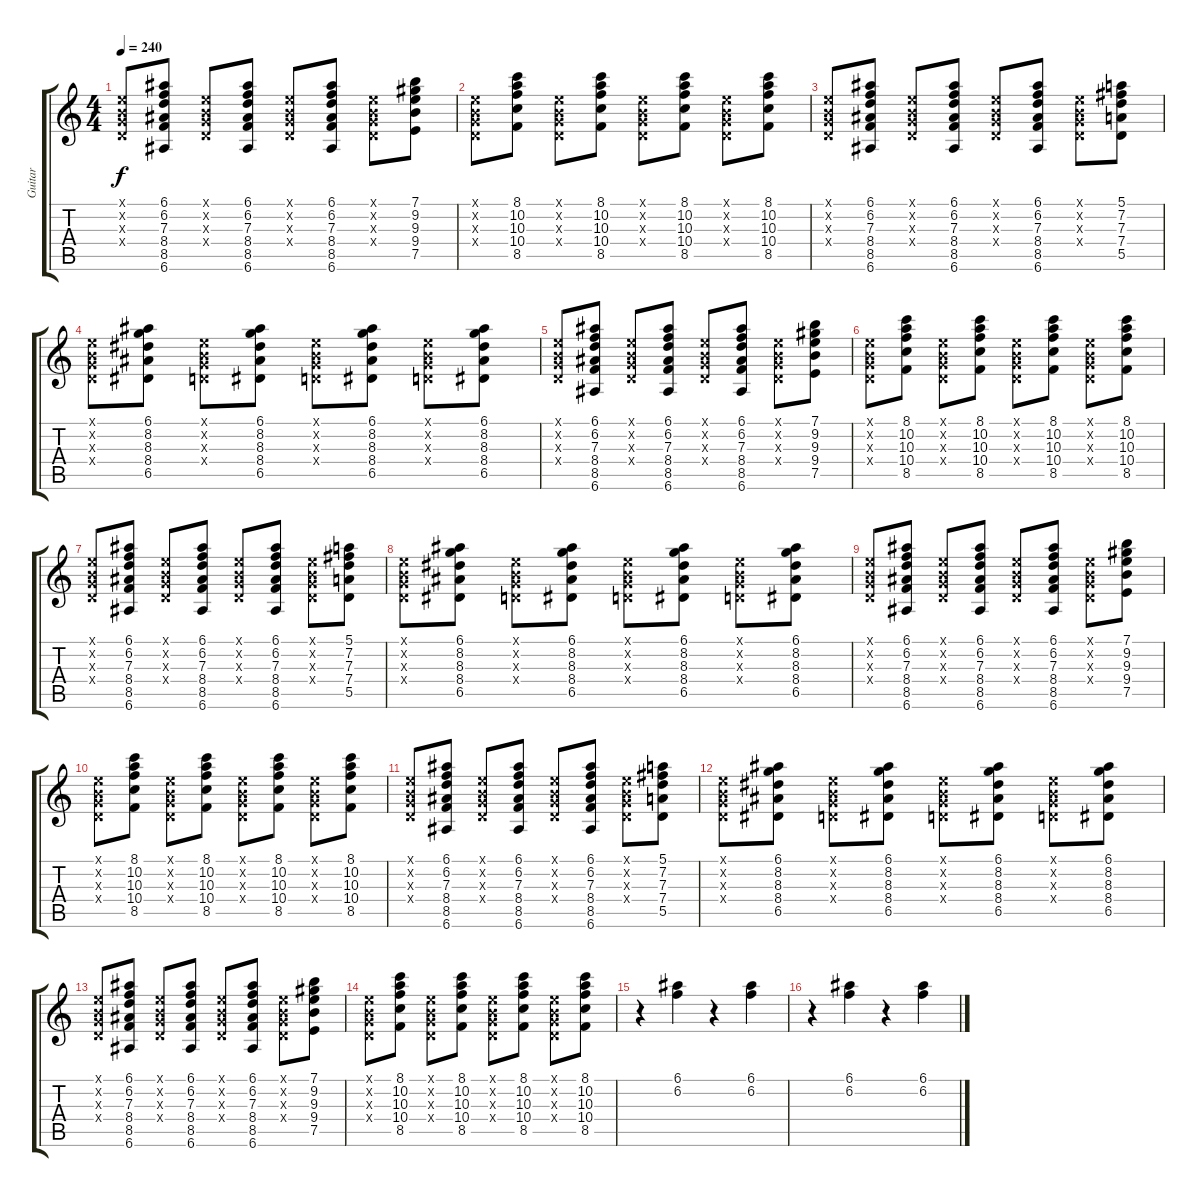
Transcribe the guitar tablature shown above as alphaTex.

\track ("Guitar" "Guitar") {instrument electricguitarclean}
\staff {score tabs}
\tuning (E4 B3 G3 D3 A2 E2) {hide}
\ts (4 4)
\tempo 240
\clef g2
\ks c
(0.1{x} 0.2{x} 0.3{x} 0.4{x}).8{dy f} (6.1 6.2 7.3 8.4 8.5 6.6).8 (0.1{x} 0.2{x} 0.3{x} 0.4{x}).8 (6.1 6.2 7.3 8.4 8.5 6.6).8 (0.1{x} 0.2{x} 0.3{x} 0.4{x}).8 (6.1 6.2 7.3 8.4 8.5 6.6).8 (0.1{x} 0.2{x} 0.3{x} 0.4{x}).8 (7.1 9.2 9.3 9.4 7.5).8 |
(0.1{x} 0.2{x} 0.3{x} 0.4{x}).8 (8.1 10.2 10.3 10.4 8.5).8 (0.1{x} 0.2{x} 0.3{x} 0.4{x}).8 (8.1 10.2 10.3 10.4 8.5).8 (0.1{x} 0.2{x} 0.3{x} 0.4{x}).8 (8.1 10.2 10.3 10.4 8.5).8 (0.1{x} 0.2{x} 0.3{x} 0.4{x}).8 (8.1 10.2 10.3 10.4 8.5).8 |
(0.1{x} 0.2{x} 0.3{x} 0.4{x}).8 (6.1 6.2 7.3 8.4 8.5 6.6).8 (0.1{x} 0.2{x} 0.3{x} 0.4{x}).8 (6.1 6.2 7.3 8.4 8.5 6.6).8 (0.1{x} 0.2{x} 0.3{x} 0.4{x}).8 (6.1 6.2 7.3 8.4 8.5 6.6).8 (0.1{x} 0.2{x} 0.3{x} 0.4{x}).8 (5.1 7.2 7.3 7.4 5.5).8 |
(0.1{x} 0.2{x} 0.3{x} 0.4{x}).8 (6.1 8.2 8.3 8.4 6.5).8 (0.1{x} 0.2{x} 0.3{x} 0.4{x}).8 (6.1 8.2 8.3 8.4 6.5).8 (0.1{x} 0.2{x} 0.3{x} 0.4{x}).8 (6.1 8.2 8.3 8.4 6.5).8 (0.1{x} 0.2{x} 0.3{x} 0.4{x}).8 (6.1 8.2 8.3 8.4 6.5).8 |
(0.1{x} 0.2{x} 0.3{x} 0.4{x}).8{volume 16} (6.1 6.2 7.3 8.4 8.5 6.6).8 (0.1{x} 0.2{x} 0.3{x} 0.4{x}).8 (6.1 6.2 7.3 8.4 8.5 6.6).8 (0.1{x} 0.2{x} 0.3{x} 0.4{x}).8 (6.1 6.2 7.3 8.4 8.5 6.6).8 (0.1{x} 0.2{x} 0.3{x} 0.4{x}).8 (7.1 9.2 9.3 9.4 7.5).8 |
(0.1{x} 0.2{x} 0.3{x} 0.4{x}).8 (8.1 10.2 10.3 10.4 8.5).8 (0.1{x} 0.2{x} 0.3{x} 0.4{x}).8 (8.1 10.2 10.3 10.4 8.5).8 (0.1{x} 0.2{x} 0.3{x} 0.4{x}).8 (8.1 10.2 10.3 10.4 8.5).8 (0.1{x} 0.2{x} 0.3{x} 0.4{x}).8 (8.1 10.2 10.3 10.4 8.5).8 |
(0.1{x} 0.2{x} 0.3{x} 0.4{x}).8 (6.1 6.2 7.3 8.4 8.5 6.6).8 (0.1{x} 0.2{x} 0.3{x} 0.4{x}).8 (6.1 6.2 7.3 8.4 8.5 6.6).8 (0.1{x} 0.2{x} 0.3{x} 0.4{x}).8 (6.1 6.2 7.3 8.4 8.5 6.6).8 (0.1{x} 0.2{x} 0.3{x} 0.4{x}).8 (5.1 7.2 7.3 7.4 5.5).8 |
(0.1{x} 0.2{x} 0.3{x} 0.4{x}).8 (6.1 8.2 8.3 8.4 6.5).8 (0.1{x} 0.2{x} 0.3{x} 0.4{x}).8 (6.1 8.2 8.3 8.4 6.5).8 (0.1{x} 0.2{x} 0.3{x} 0.4{x}).8 (6.1 8.2 8.3 8.4 6.5).8 (0.1{x} 0.2{x} 0.3{x} 0.4{x}).8 (6.1 8.2 8.3 8.4 6.5).8 |
(0.1{x} 0.2{x} 0.3{x} 0.4{x}).8 (6.1 6.2 7.3 8.4 8.5 6.6).8 (0.1{x} 0.2{x} 0.3{x} 0.4{x}).8 (6.1 6.2 7.3 8.4 8.5 6.6).8 (0.1{x} 0.2{x} 0.3{x} 0.4{x}).8 (6.1 6.2 7.3 8.4 8.5 6.6).8 (0.1{x} 0.2{x} 0.3{x} 0.4{x}).8 (7.1 9.2 9.3 9.4 7.5).8 |
(0.1{x} 0.2{x} 0.3{x} 0.4{x}).8 (8.1 10.2 10.3 10.4 8.5).8 (0.1{x} 0.2{x} 0.3{x} 0.4{x}).8 (8.1 10.2 10.3 10.4 8.5).8 (0.1{x} 0.2{x} 0.3{x} 0.4{x}).8 (8.1 10.2 10.3 10.4 8.5).8 (0.1{x} 0.2{x} 0.3{x} 0.4{x}).8 (8.1 10.2 10.3 10.4 8.5).8 |
(0.1{x} 0.2{x} 0.3{x} 0.4{x}).8 (6.1 6.2 7.3 8.4 8.5 6.6).8 (0.1{x} 0.2{x} 0.3{x} 0.4{x}).8 (6.1 6.2 7.3 8.4 8.5 6.6).8 (0.1{x} 0.2{x} 0.3{x} 0.4{x}).8 (6.1 6.2 7.3 8.4 8.5 6.6).8 (0.1{x} 0.2{x} 0.3{x} 0.4{x}).8 (5.1 7.2 7.3 7.4 5.5).8 |
(0.1{x} 0.2{x} 0.3{x} 0.4{x}).8 (6.1 8.2 8.3 8.4 6.5).8 (0.1{x} 0.2{x} 0.3{x} 0.4{x}).8 (6.1 8.2 8.3 8.4 6.5).8 (0.1{x} 0.2{x} 0.3{x} 0.4{x}).8 (6.1 8.2 8.3 8.4 6.5).8 (0.1{x} 0.2{x} 0.3{x} 0.4{x}).8 (6.1 8.2 8.3 8.4 6.5).8 |
(0.1{x} 0.2{x} 0.3{x} 0.4{x}).8 (6.1 6.2 7.3 8.4 8.5 6.6).8 (0.1{x} 0.2{x} 0.3{x} 0.4{x}).8 (6.1 6.2 7.3 8.4 8.5 6.6).8 (0.1{x} 0.2{x} 0.3{x} 0.4{x}).8 (6.1 6.2 7.3 8.4 8.5 6.6).8 (0.1{x} 0.2{x} 0.3{x} 0.4{x}).8 (7.1 9.2 9.3 9.4 7.5).8 |
(0.1{x} 0.2{x} 0.3{x} 0.4{x}).8 (8.1 10.2 10.3 10.4 8.5).8 (0.1{x} 0.2{x} 0.3{x} 0.4{x}).8 (8.1 10.2 10.3 10.4 8.5).8 (0.1{x} 0.2{x} 0.3{x} 0.4{x}).8 (8.1 10.2 10.3 10.4 8.5).8 (0.1{x} 0.2{x} 0.3{x} 0.4{x}).8 (8.1 10.2 10.3 10.4 8.5).8 |
r.4 (6.1 6.2).4{volume 16 instrument overdrivenguitar} r.4 (6.1 6.2).4 |
r.4 (6.1 6.2).4 r.4 (6.1 6.2).4
